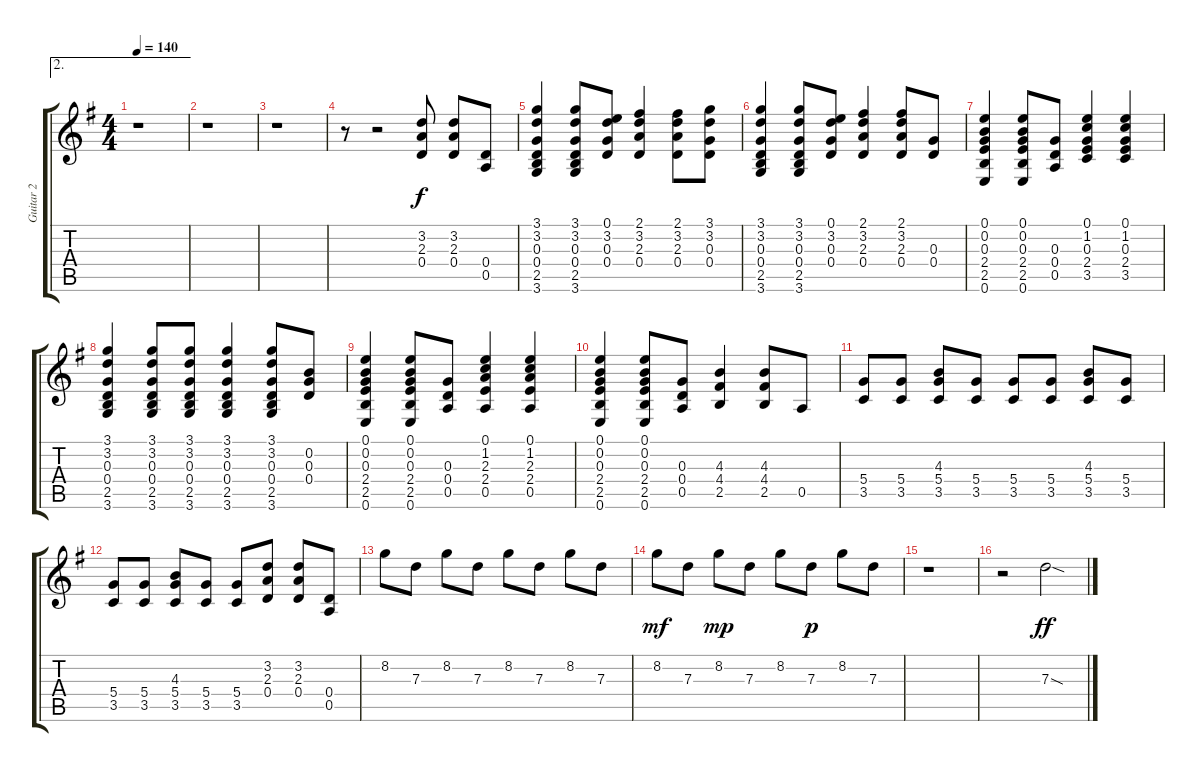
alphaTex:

\track ("Guitar 2" "Guitar 2") {instrument overdrivenguitar}
\staff {score tabs}
\tuning (E4 B3 G3 D3 A2 E2) {hide}
\ae 2
\ts (4 4)
\tempo 140
\clef g2
\ks g
r.1{dy f} |
r.1 |
r.1 |
r.8 r.2 (3.2 2.3 0.4).8 (3.2 2.3 0.4).8 (0.4 0.5).8 |
(3.1 3.2 0.3 0.4 2.5 3.6).4 (3.1 3.2 0.3 0.4 2.5 3.6).8 (0.1 3.2 0.3 0.4).8 (2.1 3.2 2.3 0.4).4 (2.1 3.2 2.3 0.4).8 (3.1 3.2 0.3 0.4).8 |
(3.1 3.2 0.3 0.4 2.5 3.6).4 (3.1 3.2 0.3 0.4 2.5 3.6).8 (0.1 3.2 0.3 0.4).8 (2.1 3.2 2.3 0.4).4 (2.1 3.2 2.3 0.4).8 (0.3 0.4).8 |
(0.1 0.2 0.3 2.4 2.5 0.6).4 (0.1 0.2 0.3 2.4 2.5 0.6).8 (0.3 0.4 0.5).8 (0.1 1.2 0.3 2.4 3.5).4 (0.1 1.2 0.3 2.4 3.5).4 |
(3.1 3.2 0.3 0.4 2.5 3.6).4 (3.1 3.2 0.3 0.4 2.5 3.6).8 (3.1 3.2 0.3 0.4 2.5 3.6).8 (3.1 3.2 0.3 0.4 2.5 3.6).4 (3.1 3.2 0.3 0.4 2.5 3.6).8 (0.2 0.3 0.4).8 |
(0.1 0.2 0.3 2.4 2.5 0.6).4 (0.1 0.2 0.3 2.4 2.5 0.6).8 (0.3 0.4 0.5).8 (0.1 1.2 2.3 2.4 0.5).4 (0.1 1.2 2.3 2.4 0.5).4 |
(0.1 0.2 0.3 2.4 2.5 0.6).4 (0.1 0.2 0.3 2.4 2.5 0.6).8 (0.3 0.4 0.5).8 (4.3 4.4 2.5).4 (4.3 4.4 2.5).8 0.5.8 |
(5.4 3.5).8 (5.4 3.5).8 (4.3 5.4 3.5).8 (5.4 3.5).8 (5.4 3.5).8 (5.4 3.5).8 (4.3 5.4 3.5).8 (5.4 3.5).8 |
(5.4 3.5).8 (5.4 3.5).8 (4.3 5.4 3.5).8 (5.4 3.5).8 (5.4 3.5).8 (3.2 2.3 0.4).8 (3.2 2.3 0.4).8 (0.4 0.5).8 |
8.2.8 7.3.8 8.2.8 7.3.8 8.2.8 7.3.8 8.2.8 7.3.8 |
8.2.8{dy mf} 7.3.8 8.2.8{dy mp} 7.3.8 8.2.8 7.3.8{dy p} 8.2.8 7.3.8 |
r.1 |
r.2 7.3{sod}.2{dy ff}
